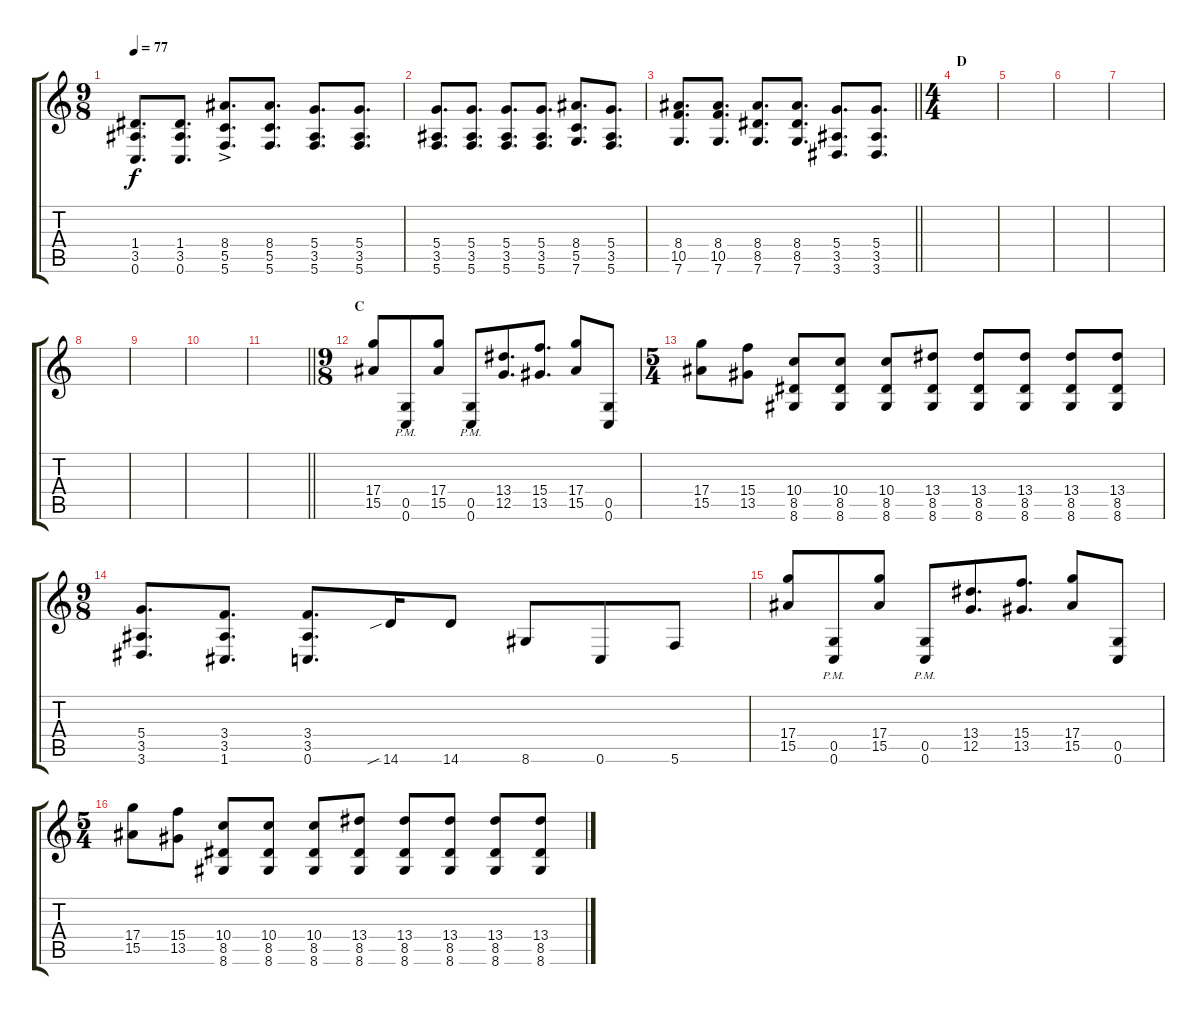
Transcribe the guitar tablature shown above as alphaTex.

\track "" {instrument overdrivenguitar}
\staff {score tabs}
\tuning (G4 E4 A3 D3 G2 C2) {hide}
\ts (9 8)
\tempo 77
\clef g2
\ks c
(1.4 3.5 0.6).8{d dy f} (1.4 3.5 0.6).8{d} (8.4{ac} 5.5{ac} 5.6{ac}).8{d} (8.4 5.5 5.6).8{d} (5.4 3.5 5.6).8{d} (5.4 3.5 5.6).8{d} |
(5.4 3.5 5.6).8{d} (5.4 3.5 5.6).8{d} (5.4 3.5 5.6).8{d} (5.4 3.5 5.6).8{d} (8.4 5.5 7.6).8{d} (5.4 3.5 5.6).8{d} |
\barLineRight lightlight
(8.4 10.5 7.6).8{d} (8.4 10.5 7.6).8{d} (8.4 8.5 7.6).8{d} (8.4 8.5 7.6).8{d} (5.4 3.5 3.6).8{d} (5.4 3.5 3.6).8{d} |
\ts (4 4)
\section ("" "D")
|
|
|
|
|
|
|
\barLineRight lightlight
|
\ts (9 8)
\section ("" "C")
(17.4 15.5).8 (0.5{pm} 0.6{pm}).8 (17.4 15.5).8 (0.5{pm} 0.6{pm}).8 (13.4 12.5).8{d} (15.4 13.5).8{d} (17.4 15.5).8 (0.5 0.6).8 |
\ts (5 4)
(17.4 15.5).8 (15.4 13.5).8 (10.4 8.5 8.6).8 (10.4 8.5 8.6).8 (10.4 8.5 8.6).8 (13.4 8.5 8.6).8 (13.4 8.5 8.6).8 (13.4 8.5 8.6).8 (13.4 8.5 8.6).8 (13.4 8.5 8.6).8 |
\ts (9 8)
(5.4 3.5 3.6).8{d} (3.4 3.5 1.6).8{d} (3.4 3.5 0.6).8{d} 14.6{sib}.16 14.6.8 8.6.8 0.6.8 5.6.8 |
(17.4 15.5).8 (0.5{pm} 0.6{pm}).8 (17.4 15.5).8 (0.5{pm} 0.6{pm}).8 (13.4 12.5).8{d} (15.4 13.5).8{d} (17.4 15.5).8 (0.5 0.6).8 |
\ts (5 4)
(17.4 15.5).8 (15.4 13.5).8 (10.4 8.5 8.6).8 (10.4 8.5 8.6).8 (10.4 8.5 8.6).8 (13.4 8.5 8.6).8 (13.4 8.5 8.6).8 (13.4 8.5 8.6).8 (13.4 8.5 8.6).8 (13.4 8.5 8.6).8
